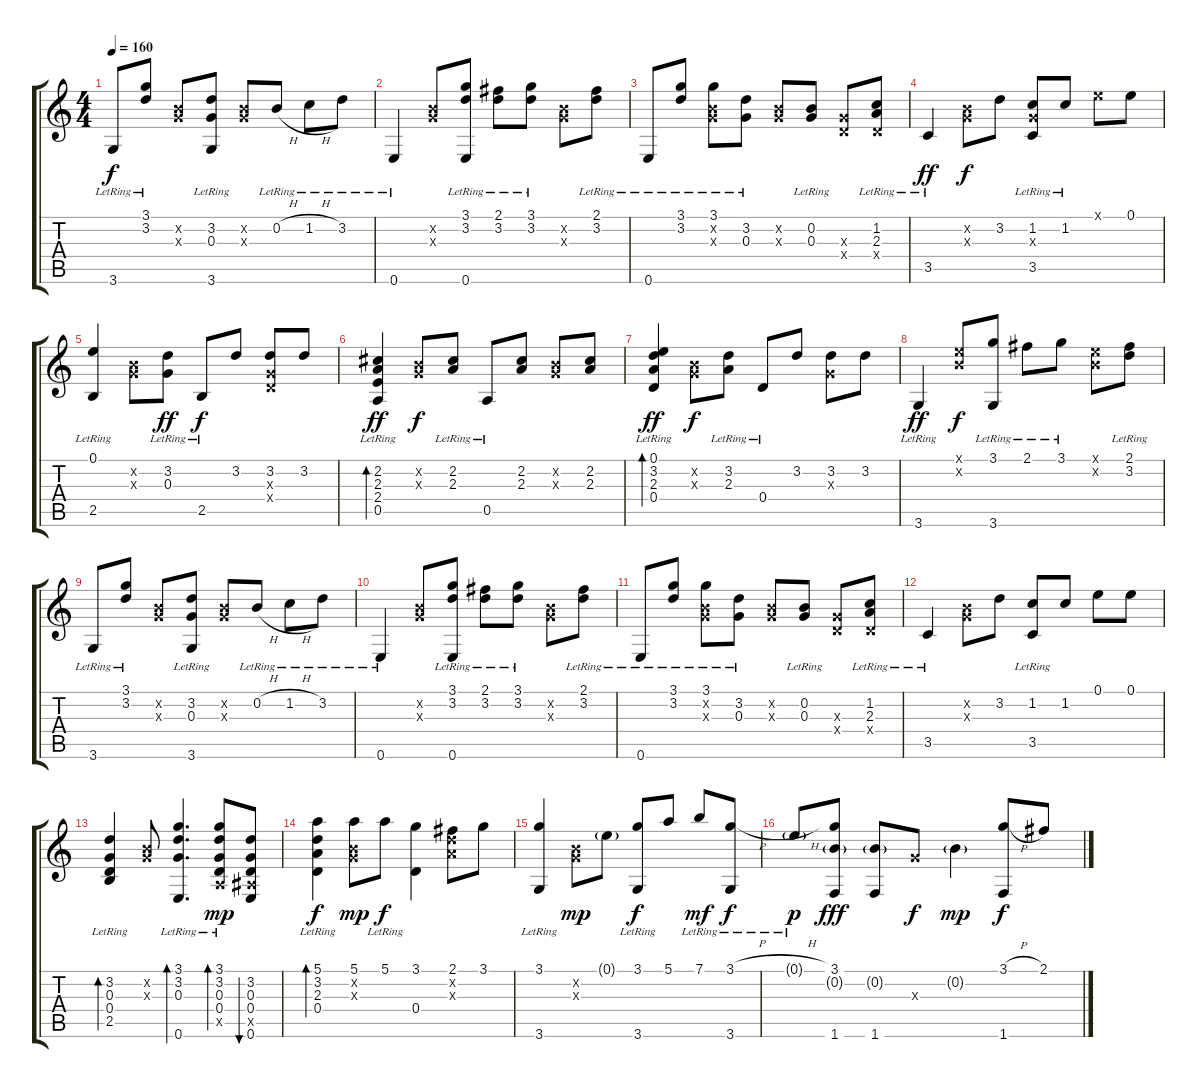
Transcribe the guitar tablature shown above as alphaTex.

\track "" {instrument acousticguitarsteel}
\staff {score tabs}
\tuning (E4 B3 G3 D3 A2 E2) {hide}
\ts (4 4)
\tempo 160
\clef g2
\ks c
3.6{lr}.8{dy f} (3.1{lr} 3.2{lr}).8 (0.2{x} 0.3{x}).8 (3.2{lr} 0.3{lr} 3.6{lr}).8 (0.2{x} 0.3{x}).8 0.2{h lr}.8 1.2{h lr}.8 3.2{lr}.8 |
0.6{lr}.4 (0.2{x} 0.3{x}).8 (3.1{lr} 3.2{lr} 0.6{lr}).8 (2.1{lr} 3.2{lr}).8 (3.1{lr} 3.2{lr}).8 (0.2{x} 0.3{x}).8 (2.1{lr} 3.2{lr}).8 |
0.6{lr}.8 (3.1{lr} 3.2{lr}).8 (3.1{lr} 0.2{x} 0.3{x}).8 (3.2{lr} 0.3).8 (0.2{x} 0.3{x}).8 (0.2{lr} 0.3{lr}).8 (0.3{x} 0.4{x}).8 (1.2{lr} 2.3{lr} 0.4{x}).8 |
3.5{lr}.4{dy ff} (0.2{x} 0.3{x}).8{dy f} 3.2.8 (1.2 0.3{x} 3.5{lr}).8 1.2{lr}.8 0.1{x}.8 0.1.8 |
(0.1{lr} 2.5{lr}).4 (0.2{x} 0.3{x}).8 (3.2{lr} 0.3{lr}).8{dy ff} 2.5{lr}.8{dy f} 3.2.8 (3.2 0.3{x} 0.4{x}).8 3.2.8 |
(2.2{lr} 2.3{lr} 2.4 0.5).4{bd 120 dy ff} (0.2{x} 0.3{x}).8{dy f} (2.2{lr} 2.3{lr}).8 0.5{lr}.8 (2.2 2.3).8 (0.2{x} 0.3{x}).8 (2.2 2.3).8 |
(0.1{lr} 3.2 2.3 0.4).4{bd 120 dy ff} (0.2{x} 0.3{x}).8{dy f} (3.2{lr} 2.3{lr}).8 0.4{lr}.8 3.2.8 (3.2 0.3{x}).8 3.2.8 |
3.6{lr}.4{dy ff} (0.1{x} 0.2{x}).8{dy f} (3.1{lr} 3.6{lr}).8 2.1{lr}.8 3.1{lr}.8 (0.1{x} 0.2{x}).8 (2.1{lr} 3.2{lr}).8 |
3.6{lr}.8 (3.1{lr} 3.2{lr}).8 (0.2{x} 0.3{x}).8 (3.2{lr} 0.3{lr} 3.6{lr}).8 (0.2{x} 0.3{x}).8 0.2{h lr}.8 1.2{h lr}.8 3.2{lr}.8 |
0.6{lr}.4 (0.2{x} 0.3{x}).8 (3.1{lr} 3.2{lr} 0.6{lr}).8 (2.1{lr} 3.2{lr}).8 (3.1{lr} 3.2{lr}).8 (0.2{x} 0.3{x}).8 (2.1{lr} 3.2{lr}).8 |
0.6{lr}.8 (3.1{lr} 3.2{lr}).8 (3.1{lr} 0.2{x} 0.3{x}).8 (3.2{lr} 0.3).8 (0.2{x} 0.3{x}).8 (0.2{lr} 0.3{lr}).8 (0.3{x} 0.4{x}).8 (1.2{lr} 2.3{lr} 0.4{x}).8 |
3.5{lr}.4 (0.2{x} 0.3{x}).8 3.2.8 (1.2 3.5{lr}).8 1.2.8 0.1.8 0.1.8 |
(3.2{lr} 0.3{lr} 0.4{lr} 2.5{lr}).4{bd 120} (0.2{x} 0.3{x}).8 (3.1{lr} 3.2{lr} 0.3{lr} 0.6{lr}).4{d bd 120} (3.1{lr} 3.2{lr} 0.3{lr} 0.4 0.5{x}).8{bd 240 dy mp} (3.2 0.3 0.4 1.5{x} 0.6).8{bu 240} |
(5.1{lr} 3.2{lr} 2.3{lr} 0.4{lr}).4{bd 480 dy f} (5.1 0.2{x} 0.3{x}).8{dy mp} 5.1{lr}.8{dy f} (3.1 0.4).4 (2.1 3.2{x} 2.3{x}).8 3.1.8 |
(3.1{lr} 3.6{lr}).4 (0.2{x} 0.3{x}).8{dy mp} 0.1{g}.8 (3.1 3.6{lr}).8{dy f} 5.1.8 7.1{lr}.8{dy mf} (3.1{h lr} 3.6{lr}).8{dy f} |
0.1{h g lr}.8{dy p} (3.1 0.2{g} 1.6).8{dy fff} (0.2{g} 1.6).8 0.3{x}.8{dy f} 0.2{g}.4{dy mp} (3.1{h} 1.6).8{dy f} 2.1{h}.8
